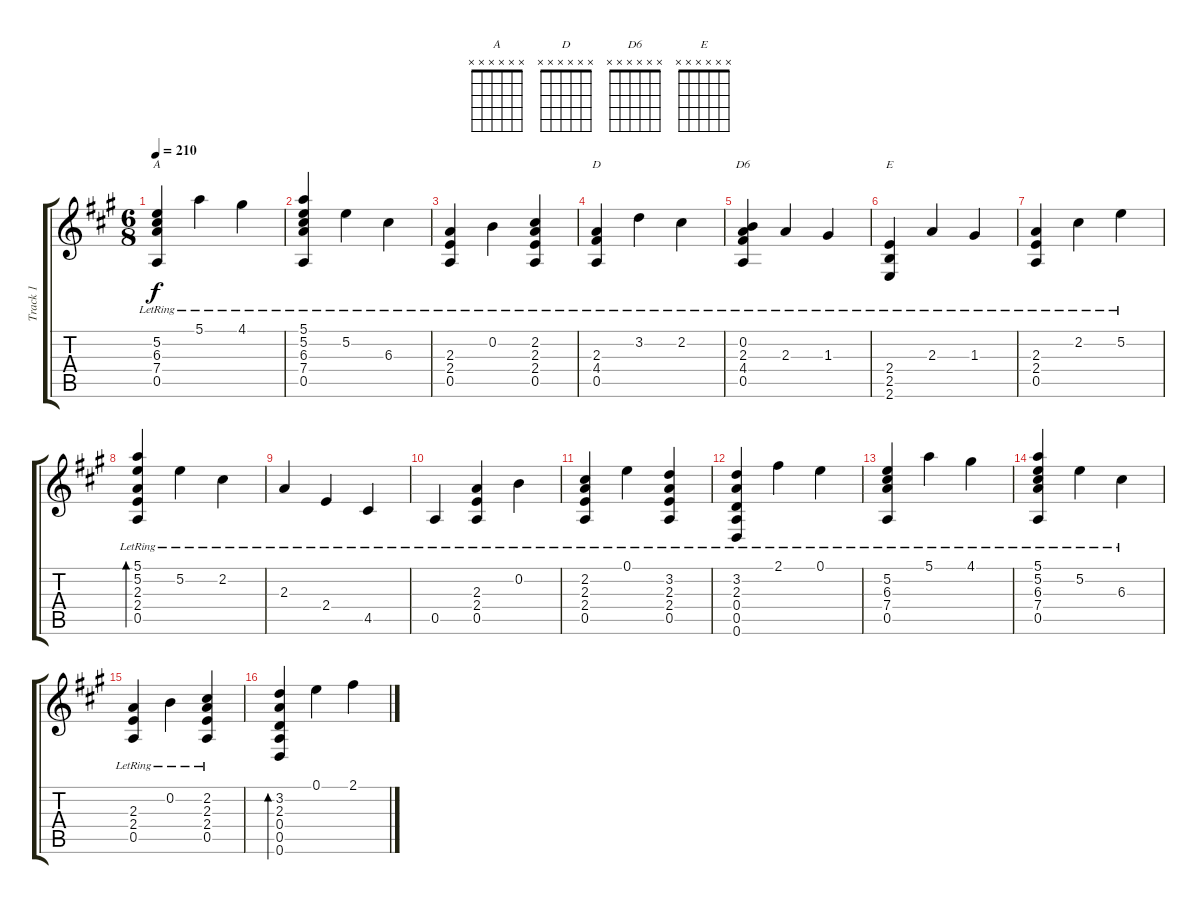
\track ("Track 1" "Track 1") {instrument acousticguitarnylon}
\staff {score tabs}
\tuning (E4 B3 G3 D3 A2 D2) {hide}
\chord ("A" x x x x x x)
\chord ("D" x x x x x x)
\chord ("D6" x x x x x x)
\chord ("E" x x x x x x)
\ts (6 8)
\tempo 210
\clef g2
\ks a
(5.2{lr} 6.3{lr} 7.4{lr} 0.5{lr}).4{ch "A" dy f} 5.1{lr}.4 4.1{lr}.4 |
(5.1{lr} 5.2{lr} 6.3{lr} 7.4{lr} 0.5{lr}).4 5.2{lr}.4 6.3{lr}.4 |
(2.3{lr} 2.4{lr} 0.5{lr}).4 0.2{lr}.4 (2.2{lr} 2.3{lr} 2.4{lr} 0.5{lr}).4 |
(2.3{lr} 4.4{lr} 0.5{lr}).4{ch "D"} 3.2{lr}.4 2.2{lr}.4 |
(0.2{lr} 2.3{lr} 4.4{lr} 0.5{lr}).4{ch "D6"} 2.3{lr}.4 1.3{lr}.4 |
(2.4{lr} 2.5{lr} 2.6{lr}).4{ch "E"} 2.3{lr}.4 1.3{lr}.4 |
(2.3{lr} 2.4{lr} 0.5{lr}).4 2.2{lr}.4 5.2{lr}.4 |
(5.1{lr} 5.2{lr} 2.3{lr} 2.4{lr} 0.5{lr}).4{bd 120} 5.2{lr}.4 2.2{lr}.4 |
2.3{lr}.4 2.4{lr}.4 4.5{lr}.4 |
0.5{lr}.4 (2.3{lr} 2.4{lr} 0.5{lr}).4 0.2{lr}.4 |
(2.2{lr} 2.3{lr} 2.4{lr} 0.5{lr}).4 0.1{lr}.4 (3.2{lr} 2.3 2.4 0.5).4 |
(3.2{lr} 2.3{lr} 0.4{lr} 0.5{lr} 0.6).4 2.1{lr}.4 0.1{lr}.4 |
(5.2{lr} 6.3{lr} 7.4{lr} 0.5{lr}).4 5.1{lr}.4 4.1{lr}.4 |
(5.1{lr} 5.2{lr} 6.3{lr} 7.4{lr} 0.5{lr}).4 5.2{lr}.4 6.3{lr}.4 |
(2.3{lr} 2.4{lr} 0.5{lr}).4 0.2{lr}.4 (2.2{lr} 2.3{lr} 2.4{lr} 0.5{lr}).4 |
(3.2 2.3 0.4 0.5 0.6).4{bd 120} 0.1.4 2.1.4
